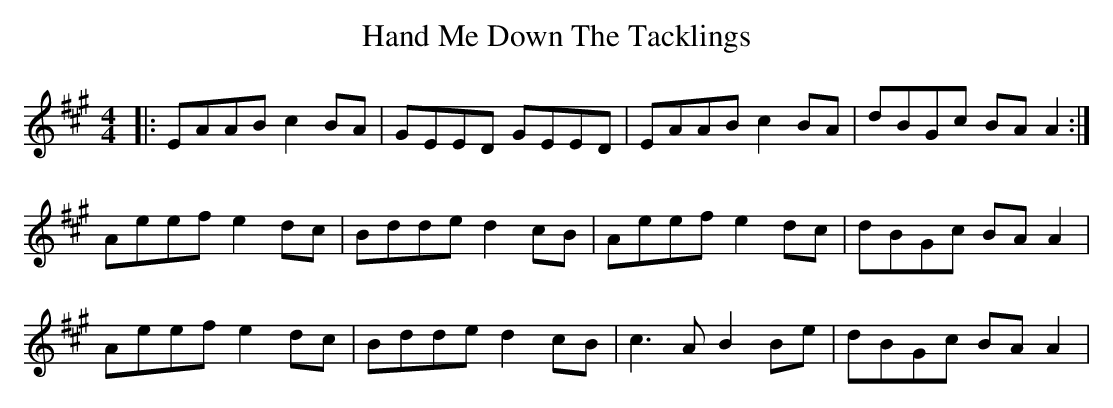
X:1
T: Hand Me Down The Tacklings
M: 4/4
L: 1/8
K: Amaj
|:EAAB c2 BA|GEED GEED|EAAB c2 BA|dBGc BA A2:|
Aeef e2 dc|Bdde d2 cB|Aeef e2 dc|dBGc BA A2|
Aeef e2 dc|Bdde d2 cB|c3 A B2 Be|dBGc BA A2|
